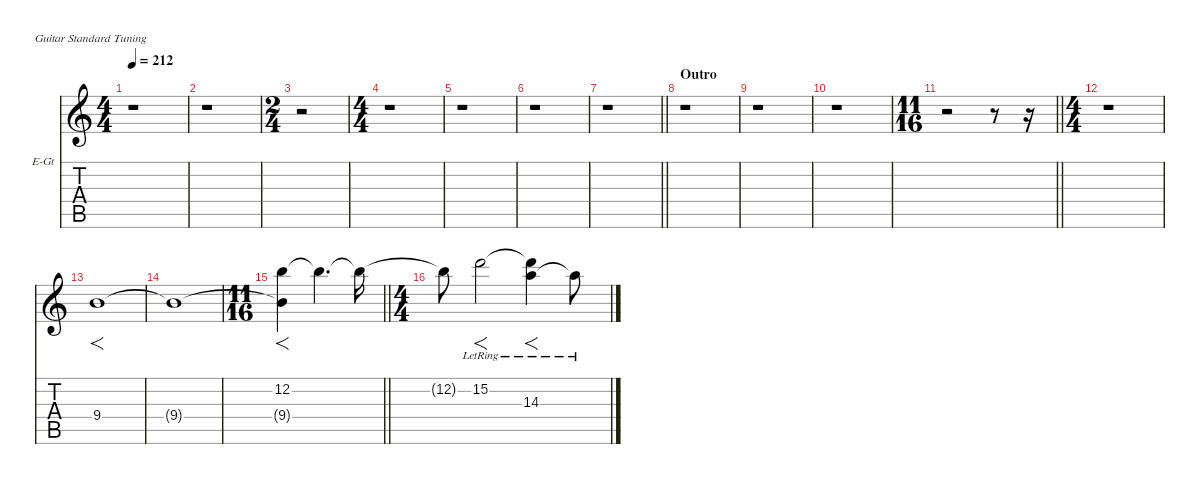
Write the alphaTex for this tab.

\hideDynamics
\bracketExtendMode nobrackets
\firstSystemTrackNameOrientation horizontal
\otherSystemsTrackNameOrientation horizontal
\track ("Solo" "E-Gt") {instrument distortionguitar}
\staff {score tabs}
\tuning (E4 B3 G3 D3 A2 E2)
\ts (4 4)
\tempo 212
\clef g2
\ks c
r.1{dy f} |
r.1 |
\ts (2 4)
\beaming (8 2 2)
r.2 |
\ts (4 4)
\beaming (8 2 2 2 2)
r.1 |
r.1 |
r.1 |
\barLineRight lightlight
r.1 |
\section ("" "Outro")
r.1 |
r.1 |
r.1 |
\ts (11 16)
\beaming (8 3 2)
\barLineRight lightlight
r.2 r.8 r.16 |
\ts (4 4)
\beaming (8 2 2 2 2)
r.1 |
9.4.1{f} |
9.4{t}.1 |
\ts (11 16)
\beaming (8 3 2)
\barLineRight lightlight
(12.2 9.4{t}).4{f} 12.2{t}.4{d} 12.2{t}.16{dy mf} |
\ts (4 4)
\beaming (8 2 2 2 2)
12.2{t}.8{dy f} 15.2{lr}.2{f} (15.2{lr t} 14.3{lr}).4{f} 14.3{lr t}.8
